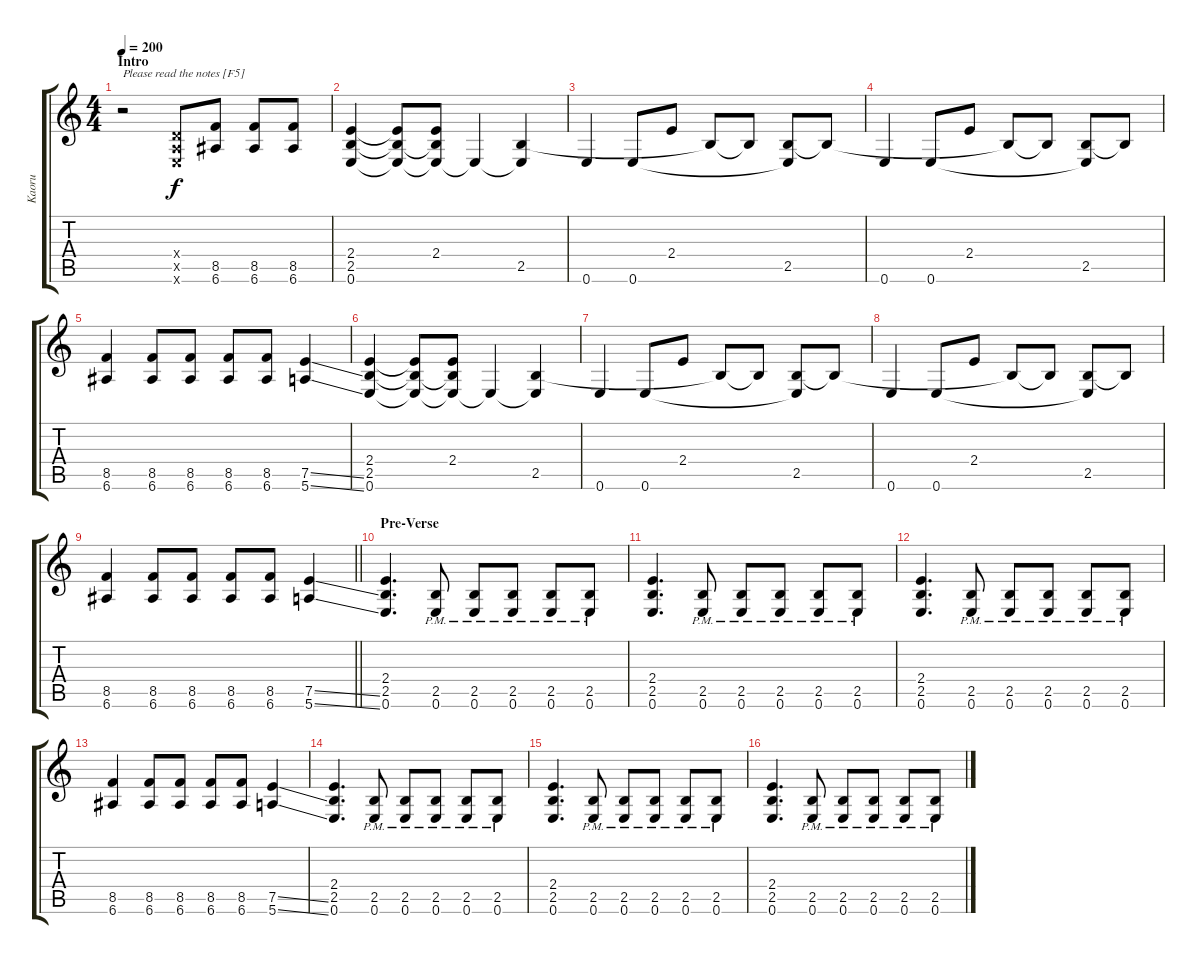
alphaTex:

\track ("Kaoru" "Kaoru") {instrument distortionguitar}
\staff {score tabs}
\tuning (E4 B3 G3 D3 A2 E2) {hide}
\ts (4 4)
\section ("" "Intro")
\tempo 200
\clef g2
\ks c
r.2{txt "Please read the notes [F5]" dy f instrument distortionguitar} (0.4{x} 0.5{x} 0.6{x}).8 (8.5 6.6).8 (8.5 6.6).8 (8.5 6.6).8 |
(2.4 2.5 0.6).4 (2.4{t} 2.5{t} 0.6{t}).8 (2.4 2.5{t} 0.6{t}).8 0.6{t}.4 (2.5 0.6{t}).4 |
0.6.4 0.6.8 2.4.8 2.5{t}.8 2.5{t}.8 (2.5 0.6{t}).8 2.5{t}.8 |
0.6.4 0.6.8 2.4.8 2.5{t}.8 2.5{t}.8 (2.5 0.6{t}).8 2.5{t}.8 |
(8.5 6.6).4 (8.5 6.6).8 (8.5 6.6).8 (8.5 6.6).8 (8.5 6.6).8 (7.5{ss} 5.6{ss}).4 |
(2.4 2.5 0.6).4 (2.4{t} 2.5{t} 0.6{t}).8 (2.4 2.5{t} 0.6{t}).8 0.6{t}.4 (2.5 0.6{t}).4 |
0.6.4 0.6.8 2.4.8 2.5{t}.8 2.5{t}.8 (2.5 0.6{t}).8 2.5{t}.8 |
0.6.4 0.6.8 2.4.8 2.5{t}.8 2.5{t}.8 (2.5 0.6{t}).8 2.5{t}.8 |
\barLineRight lightlight
(8.5 6.6).4 (8.5 6.6).8 (8.5 6.6).8 (8.5 6.6).8 (8.5 6.6).8 (7.5{ss} 5.6{ss}).4 |
\section ("" "Pre-Verse")
(2.4 2.5 0.6).4{d} (2.5{pm} 0.6{pm}).8 (2.5{pm} 0.6{pm}).8 (2.5{pm} 0.6{pm}).8 (2.5{pm} 0.6{pm}).8 (2.5{pm} 0.6{pm}).8 |
(2.4 2.5 0.6).4{d} (2.5{pm} 0.6{pm}).8 (2.5{pm} 0.6{pm}).8 (2.5{pm} 0.6{pm}).8 (2.5{pm} 0.6{pm}).8 (2.5{pm} 0.6{pm}).8 |
(2.4 2.5 0.6).4{d} (2.5{pm} 0.6{pm}).8 (2.5{pm} 0.6{pm}).8 (2.5{pm} 0.6{pm}).8 (2.5{pm} 0.6{pm}).8 (2.5{pm} 0.6{pm}).8 |
(8.5 6.6).4 (8.5 6.6).8 (8.5 6.6).8 (8.5 6.6).8 (8.5 6.6).8 (7.5{ss} 5.6{ss}).4 |
(2.4 2.5 0.6).4{d} (2.5{pm} 0.6{pm}).8 (2.5{pm} 0.6{pm}).8 (2.5{pm} 0.6{pm}).8 (2.5{pm} 0.6{pm}).8 (2.5{pm} 0.6{pm}).8 |
(2.4 2.5 0.6).4{d} (2.5{pm} 0.6{pm}).8 (2.5{pm} 0.6{pm}).8 (2.5{pm} 0.6{pm}).8 (2.5{pm} 0.6{pm}).8 (2.5{pm} 0.6{pm}).8 |
(2.4 2.5 0.6).4{d} (2.5{pm} 0.6{pm}).8 (2.5{pm} 0.6{pm}).8 (2.5{pm} 0.6{pm}).8 (2.5{pm} 0.6{pm}).8 (2.5{pm} 0.6{pm}).8
